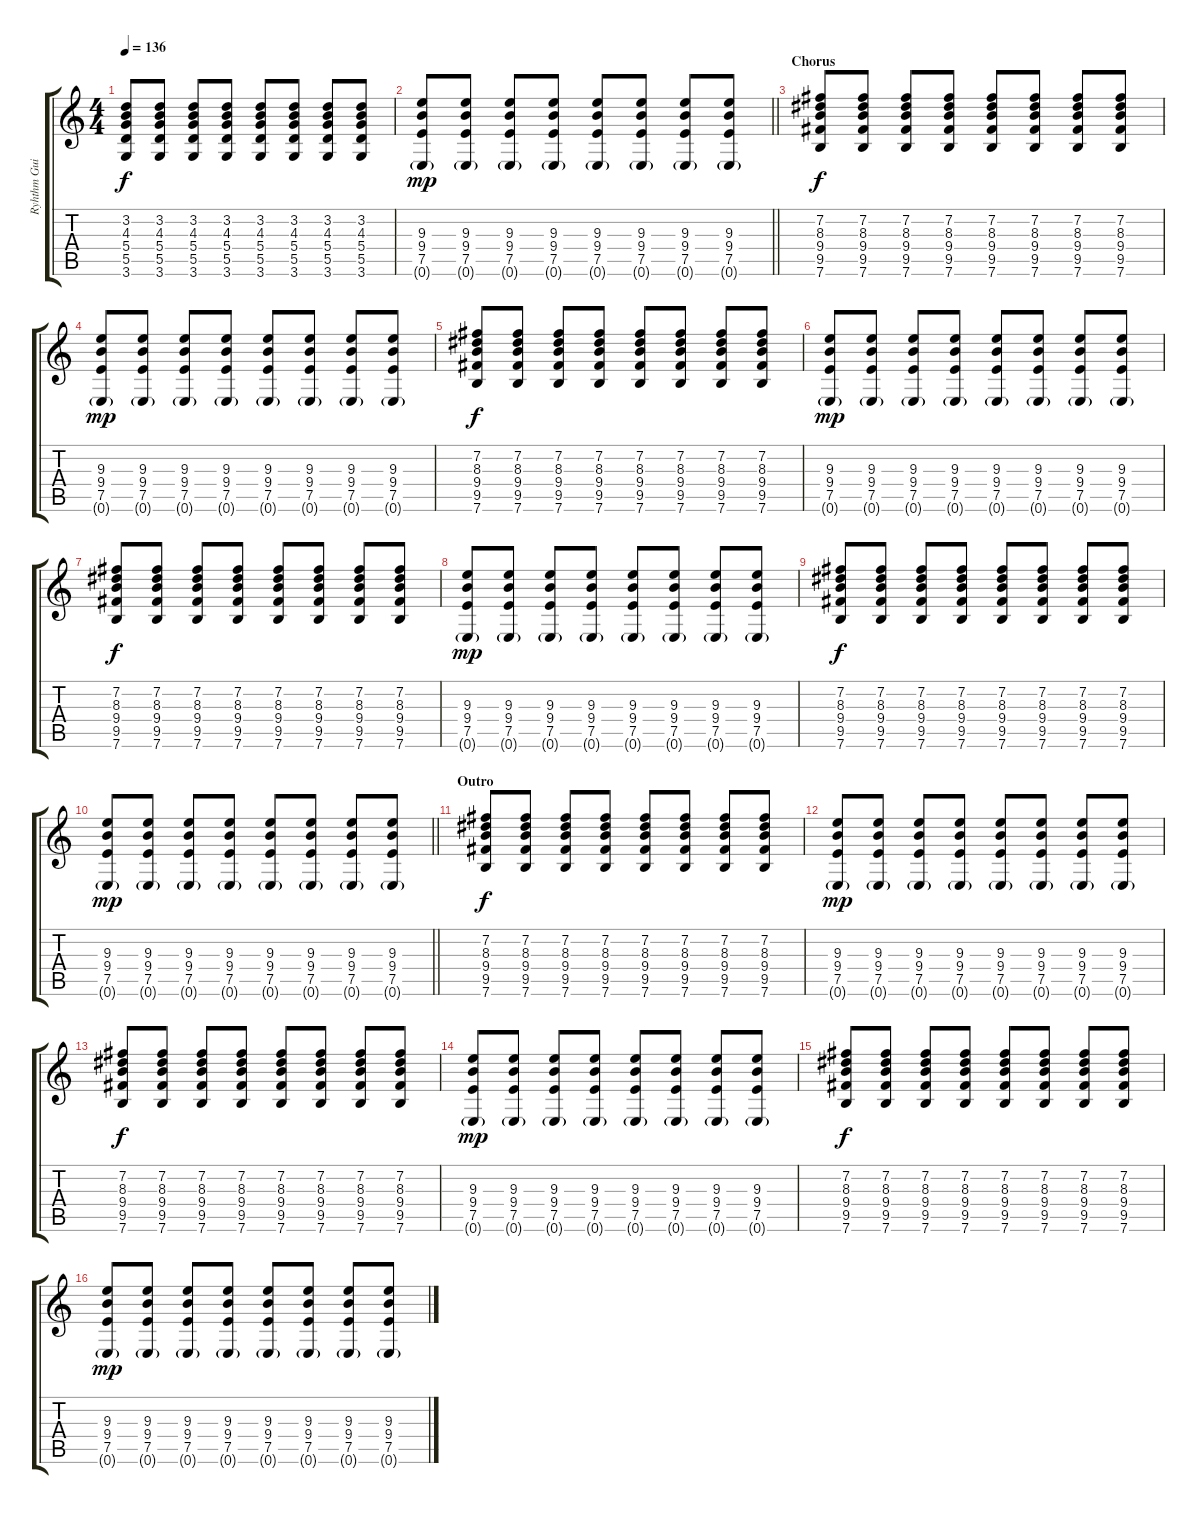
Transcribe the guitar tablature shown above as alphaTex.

\track ("Ryhthm Guitar 1" "Ryhthm Gui") {instrument overdrivenguitar}
\staff {score tabs}
\tuning (E4 B3 G3 D3 A2 E2) {hide}
\ts (4 4)
\tempo 136
\clef g2
\ks c
(3.2 4.3 5.4 5.5 3.6).8{dy f} (3.2 4.3 5.4 5.5 3.6).8 (3.2 4.3 5.4 5.5 3.6).8 (3.2 4.3 5.4 5.5 3.6).8 (3.2 4.3 5.4 5.5 3.6).8 (3.2 4.3 5.4 5.5 3.6).8 (3.2 4.3 5.4 5.5 3.6).8 (3.2 4.3 5.4 5.5 3.6).8 |
\barLineRight lightlight
(9.3 9.4 7.5 0.6{g}).8{dy mp} (9.3 9.4 7.5 0.6{g}).8 (9.3 9.4 7.5 0.6{g}).8 (9.3 9.4 7.5 0.6{g}).8 (9.3 9.4 7.5 0.6{g}).8 (9.3 9.4 7.5 0.6{g}).8 (9.3 9.4 7.5 0.6{g}).8 (9.3 9.4 7.5 0.6{g}).8 |
\section ("" "Chorus")
(7.2 8.3 9.4 9.5 7.6).8{dy f} (7.2 8.3 9.4 9.5 7.6).8 (7.2 8.3 9.4 9.5 7.6).8 (7.2 8.3 9.4 9.5 7.6).8 (7.2 8.3 9.4 9.5 7.6).8 (7.2 8.3 9.4 9.5 7.6).8 (7.2 8.3 9.4 9.5 7.6).8 (7.2 8.3 9.4 9.5 7.6).8 |
(9.3 9.4 7.5 0.6{g}).8{dy mp} (9.3 9.4 7.5 0.6{g}).8 (9.3 9.4 7.5 0.6{g}).8 (9.3 9.4 7.5 0.6{g}).8 (9.3 9.4 7.5 0.6{g}).8 (9.3 9.4 7.5 0.6{g}).8 (9.3 9.4 7.5 0.6{g}).8 (9.3 9.4 7.5 0.6{g}).8 |
(7.2 8.3 9.4 9.5 7.6).8{dy f} (7.2 8.3 9.4 9.5 7.6).8 (7.2 8.3 9.4 9.5 7.6).8 (7.2 8.3 9.4 9.5 7.6).8 (7.2 8.3 9.4 9.5 7.6).8 (7.2 8.3 9.4 9.5 7.6).8 (7.2 8.3 9.4 9.5 7.6).8 (7.2 8.3 9.4 9.5 7.6).8 |
(9.3 9.4 7.5 0.6{g}).8{dy mp} (9.3 9.4 7.5 0.6{g}).8 (9.3 9.4 7.5 0.6{g}).8 (9.3 9.4 7.5 0.6{g}).8 (9.3 9.4 7.5 0.6{g}).8 (9.3 9.4 7.5 0.6{g}).8 (9.3 9.4 7.5 0.6{g}).8 (9.3 9.4 7.5 0.6{g}).8 |
(7.2 8.3 9.4 9.5 7.6).8{dy f} (7.2 8.3 9.4 9.5 7.6).8 (7.2 8.3 9.4 9.5 7.6).8 (7.2 8.3 9.4 9.5 7.6).8 (7.2 8.3 9.4 9.5 7.6).8 (7.2 8.3 9.4 9.5 7.6).8 (7.2 8.3 9.4 9.5 7.6).8 (7.2 8.3 9.4 9.5 7.6).8 |
(9.3 9.4 7.5 0.6{g}).8{dy mp} (9.3 9.4 7.5 0.6{g}).8 (9.3 9.4 7.5 0.6{g}).8 (9.3 9.4 7.5 0.6{g}).8 (9.3 9.4 7.5 0.6{g}).8 (9.3 9.4 7.5 0.6{g}).8 (9.3 9.4 7.5 0.6{g}).8 (9.3 9.4 7.5 0.6{g}).8 |
(7.2 8.3 9.4 9.5 7.6).8{dy f} (7.2 8.3 9.4 9.5 7.6).8 (7.2 8.3 9.4 9.5 7.6).8 (7.2 8.3 9.4 9.5 7.6).8 (7.2 8.3 9.4 9.5 7.6).8 (7.2 8.3 9.4 9.5 7.6).8 (7.2 8.3 9.4 9.5 7.6).8 (7.2 8.3 9.4 9.5 7.6).8 |
\barLineRight lightlight
(9.3 9.4 7.5 0.6{g}).8{dy mp} (9.3 9.4 7.5 0.6{g}).8 (9.3 9.4 7.5 0.6{g}).8 (9.3 9.4 7.5 0.6{g}).8 (9.3 9.4 7.5 0.6{g}).8 (9.3 9.4 7.5 0.6{g}).8 (9.3 9.4 7.5 0.6{g}).8 (9.3 9.4 7.5 0.6{g}).8 |
\section ("" "Outro")
(7.2 8.3 9.4 9.5 7.6).8{dy f} (7.2 8.3 9.4 9.5 7.6).8 (7.2 8.3 9.4 9.5 7.6).8 (7.2 8.3 9.4 9.5 7.6).8 (7.2 8.3 9.4 9.5 7.6).8 (7.2 8.3 9.4 9.5 7.6).8 (7.2 8.3 9.4 9.5 7.6).8 (7.2 8.3 9.4 9.5 7.6).8 |
(9.3 9.4 7.5 0.6{g}).8{dy mp} (9.3 9.4 7.5 0.6{g}).8 (9.3 9.4 7.5 0.6{g}).8 (9.3 9.4 7.5 0.6{g}).8 (9.3 9.4 7.5 0.6{g}).8 (9.3 9.4 7.5 0.6{g}).8 (9.3 9.4 7.5 0.6{g}).8 (9.3 9.4 7.5 0.6{g}).8 |
(7.2 8.3 9.4 9.5 7.6).8{dy f} (7.2 8.3 9.4 9.5 7.6).8 (7.2 8.3 9.4 9.5 7.6).8 (7.2 8.3 9.4 9.5 7.6).8 (7.2 8.3 9.4 9.5 7.6).8 (7.2 8.3 9.4 9.5 7.6).8 (7.2 8.3 9.4 9.5 7.6).8 (7.2 8.3 9.4 9.5 7.6).8 |
(9.3 9.4 7.5 0.6{g}).8{dy mp} (9.3 9.4 7.5 0.6{g}).8 (9.3 9.4 7.5 0.6{g}).8 (9.3 9.4 7.5 0.6{g}).8 (9.3 9.4 7.5 0.6{g}).8 (9.3 9.4 7.5 0.6{g}).8 (9.3 9.4 7.5 0.6{g}).8 (9.3 9.4 7.5 0.6{g}).8 |
(7.2 8.3 9.4 9.5 7.6).8{dy f} (7.2 8.3 9.4 9.5 7.6).8 (7.2 8.3 9.4 9.5 7.6).8 (7.2 8.3 9.4 9.5 7.6).8 (7.2 8.3 9.4 9.5 7.6).8 (7.2 8.3 9.4 9.5 7.6).8 (7.2 8.3 9.4 9.5 7.6).8 (7.2 8.3 9.4 9.5 7.6).8 |
(9.3 9.4 7.5 0.6{g}).8{dy mp} (9.3 9.4 7.5 0.6{g}).8 (9.3 9.4 7.5 0.6{g}).8 (9.3 9.4 7.5 0.6{g}).8 (9.3 9.4 7.5 0.6{g}).8 (9.3 9.4 7.5 0.6{g}).8 (9.3 9.4 7.5 0.6{g}).8 (9.3 9.4 7.5 0.6{g}).8
